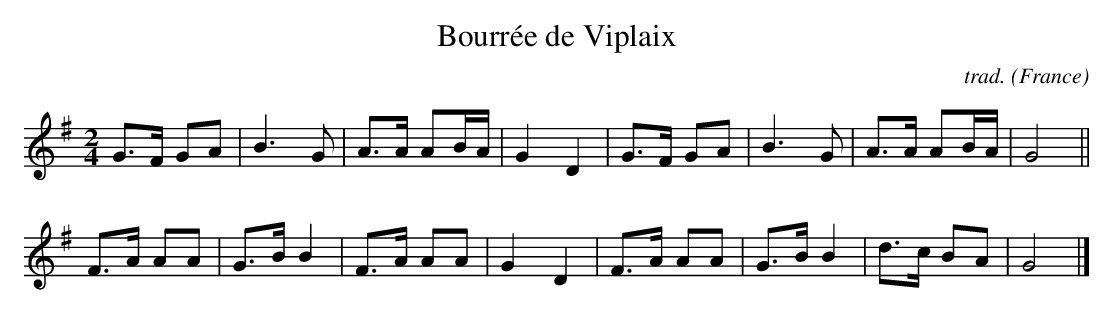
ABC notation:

X:1
T:Bourr\'ee de Viplaix
C:trad.
O:France
M:2/4
L:1/8
K:G major
G3/F/ GA | B3 G | A3/A/ AB/A/ | G2 D2 | G3/F/ GA | B3 G | A3/A/ AB/A/ | G4 ||
F3/A/ /AA | G3/B/ B2 | F3/A/ AA | G2 D2 | F3/A/ AA | G3/B/ B2 | d3/c/ BA | G4 |]
